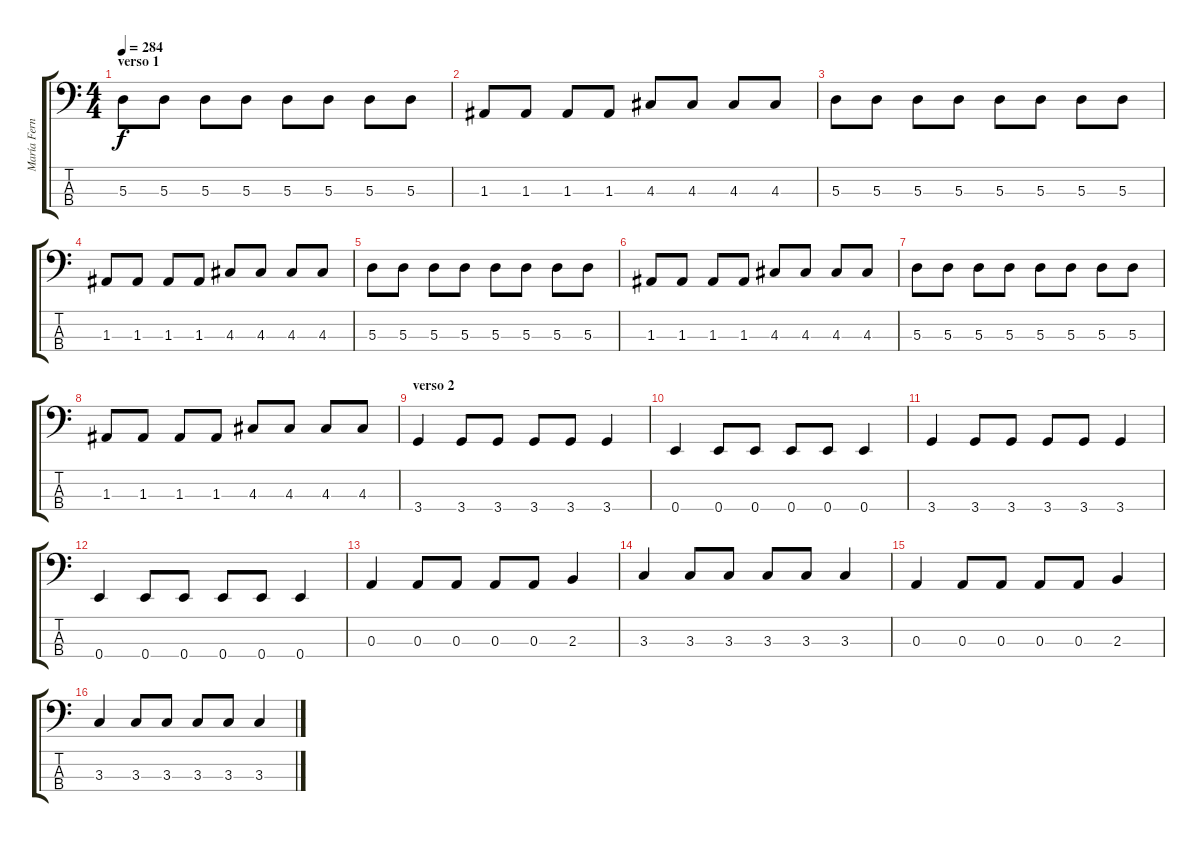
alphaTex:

\track ("María Fernanda (bajo)" "María Fern") {instrument electricbasspick}
\staff {score tabs}
\tuning (G2 D2 A1 E1) {hide}
\ts (4 4)
\section ("" "verso 1")
\tempo 284
\clef f4
\ks c
5.3.8{dy f} 5.3.8 5.3.8 5.3.8 5.3.8 5.3.8 5.3.8 5.3.8 |
1.3.8 1.3.8 1.3.8 1.3.8 4.3.8 4.3.8 4.3.8 4.3.8 |
5.3.8 5.3.8 5.3.8 5.3.8 5.3.8 5.3.8 5.3.8 5.3.8 |
1.3.8 1.3.8 1.3.8 1.3.8 4.3.8 4.3.8 4.3.8 4.3.8 |
5.3.8 5.3.8 5.3.8 5.3.8 5.3.8 5.3.8 5.3.8 5.3.8 |
1.3.8 1.3.8 1.3.8 1.3.8 4.3.8 4.3.8 4.3.8 4.3.8 |
5.3.8 5.3.8 5.3.8 5.3.8 5.3.8 5.3.8 5.3.8 5.3.8 |
1.3.8 1.3.8 1.3.8 1.3.8 4.3.8 4.3.8 4.3.8 4.3.8 |
\section ("" "verso 2")
3.4.4 3.4.8 3.4.8 3.4.8 3.4.8 3.4.4 |
0.4.4 0.4.8 0.4.8 0.4.8 0.4.8 0.4.4 |
3.4.4 3.4.8 3.4.8 3.4.8 3.4.8 3.4.4 |
0.4.4 0.4.8 0.4.8 0.4.8 0.4.8 0.4.4 |
0.3.4 0.3.8 0.3.8 0.3.8 0.3.8 2.3.4 |
3.3.4 3.3.8 3.3.8 3.3.8 3.3.8 3.3.4 |
0.3.4 0.3.8 0.3.8 0.3.8 0.3.8 2.3.4 |
3.3.4 3.3.8 3.3.8 3.3.8 3.3.8 3.3.4
